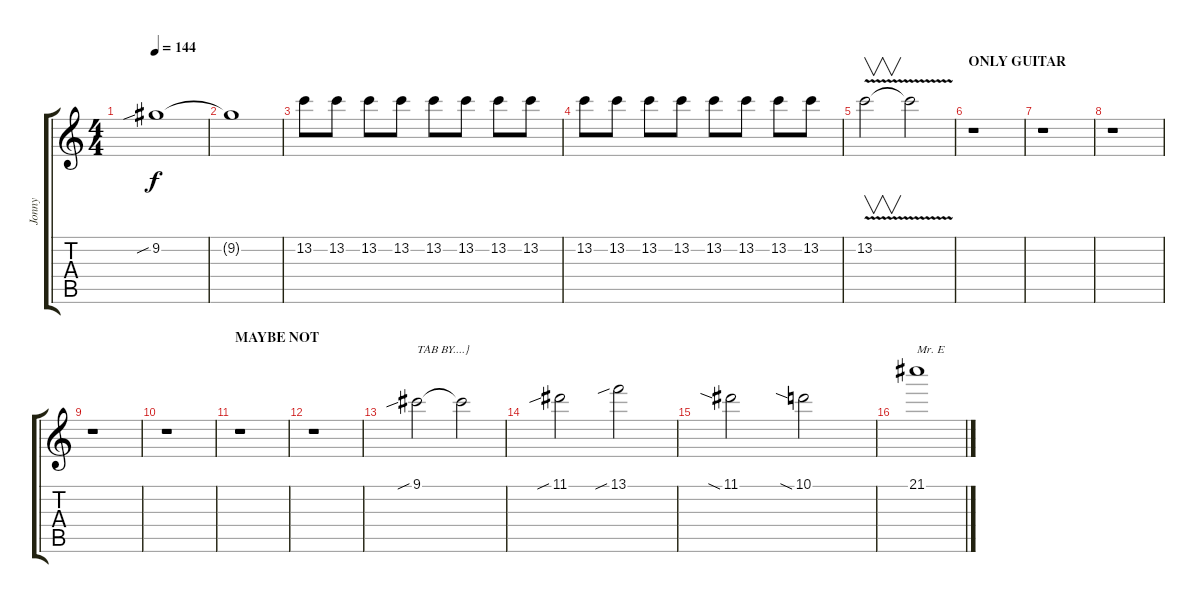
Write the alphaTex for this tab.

\track ("Jonny" "Jonny") {instrument distortionguitar}
\staff {score tabs}
\tuning (E4 B3 G3 D3 A2 E2) {hide}
\ts (4 4)
\tempo 144
\clef g2
\ks c
9.2{sib}.1{dy f} |
9.2{t}.1{volume 15} |
13.2.8 13.2.8 13.2.8 13.2.8 13.2.8 13.2.8 13.2.8 13.2.8 |
13.2.8 13.2.8 13.2.8 13.2.8 13.2.8 13.2.8 13.2.8 13.2.8 |
13.2{v}.2{v} 13.2{t}.2 |
\section ("" "ONLY GUITAR")
r.1 |
r.1 |
r.1 |
r.1 |
r.1 |
\section ("" "MAYBE NOT")
r.1 |
r.1{volume 15} |
9.1{sib}.2{txt "TAB BY....}"} 9.1{t}.2 |
11.1{sib}.2 13.1{sib}.2 |
11.1{sia}.2 10.1{sia}.2 |
21.1.1{txt "Mr. E"}
